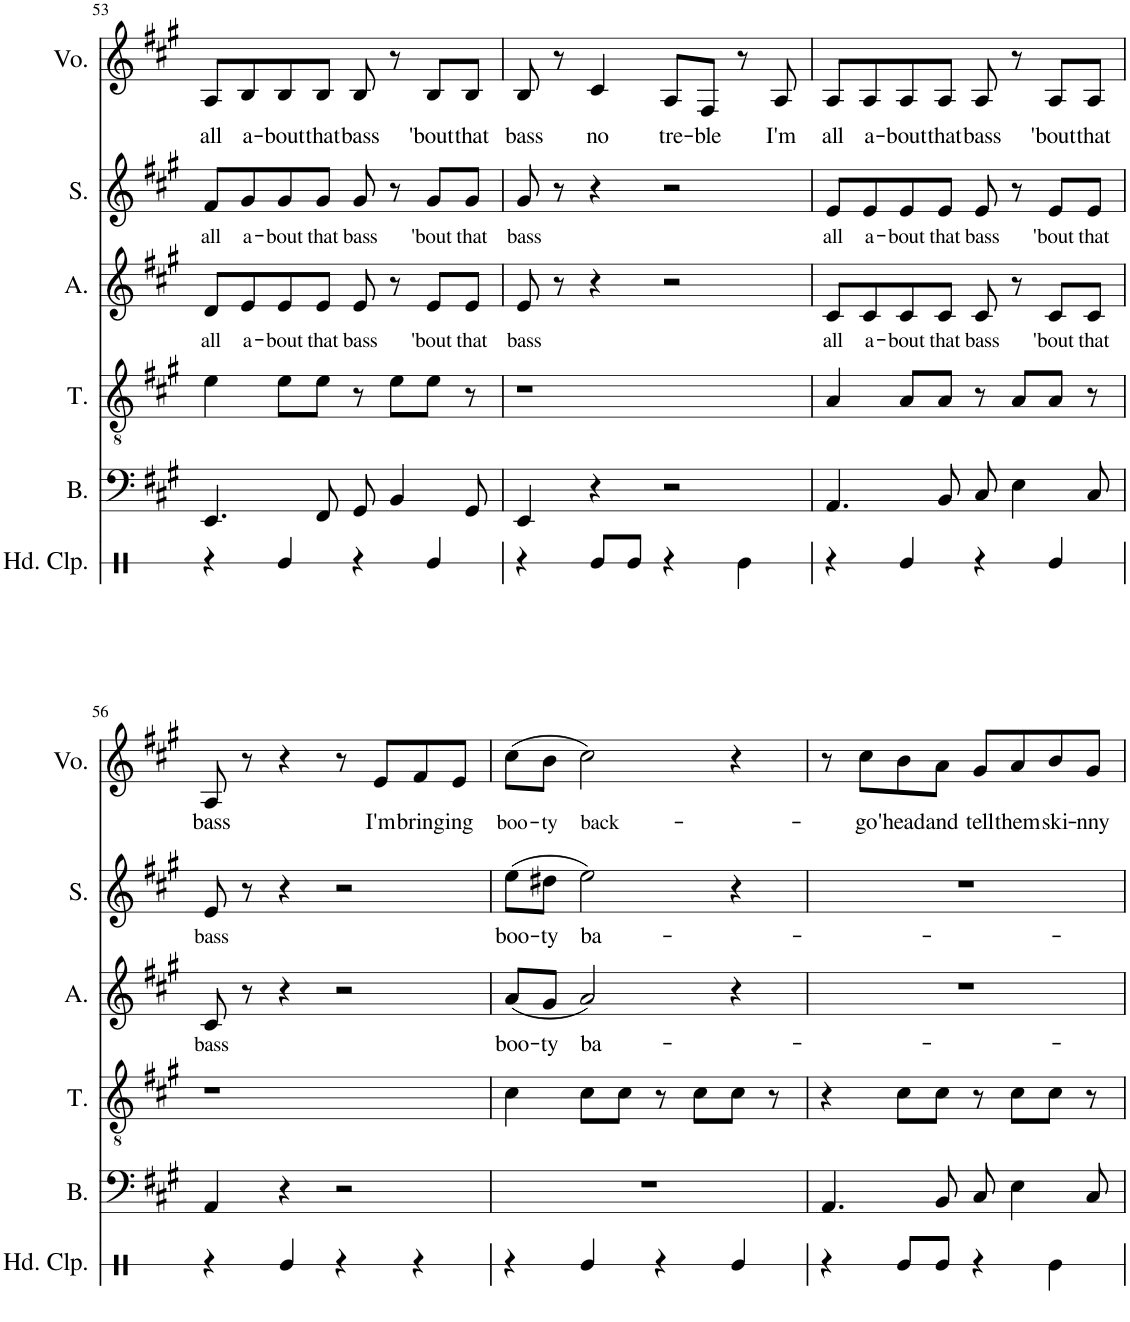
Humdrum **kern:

**kern	**kern	**kern	**text	**kern	**text	**kern	**text
*part5	*part4	*part3	*part3	*part2	*part2	*part1	*part1
*staff5	*staff4	*staff3	*staff3	*staff2	*staff2	*staff1	*staff1
*I"Bass	*I"Tenor	*I"Alto	*	*I"Soprano	*	*I"Voice	*
*I'B.	*I'T.	*I'A.	*	*I'S.	*	*I'Vo.	*
!!LO:PB:g=z
*clefF4	*clefGv2	*clefG2	*	*clefG2	*	*clefG2	*
*k[f#c#g#]	*k[f#c#g#]	*k[f#c#g#]	*	*k[f#c#g#]	*	*k[f#c#g#]	*
*M4/4	*M4/4	*M4/4	*	*M4/4	*	*M4/4	*
=53	=53	=53	=53	=53	=53	=53	=53
!	!	!	!LO:LY:b	!	!LO:LY:b	!	!LO:LY:b
4.EE/	4e\	8d/L	all	8f#/L	all	8A/L	all
!	!	!	!LO:LY:b	!	!LO:LY:b	!	!LO:LY:b
.	.	8e/	a-	8g#/	a-	8B/	a-
!	!	!	!LO:LY:b	!	!LO:LY:b	!	!LO:LY:b
.	8e\L	8e/	-bout	8g#/	-bout	8B/	-bout
!	!	!	!LO:LY:b	!	!LO:LY:b	!	!LO:LY:b
8FF#/	8e\J	8e/J	that	8g#/J	that	8B/J	that
!	!	!	!LO:LY:b	!	!LO:LY:b	!	!LO:LY:b
8GG#/	8r	8e/	bass	8g#/	bass	8B/	bass
4BB/	8e\L	8r	.	8r	.	8r	.
!	!	!	!LO:LY:b	!	!LO:LY:b	!	!LO:LY:b
.	8e\J	8e/L	'bout	8g#/L	'bout	8B/L	'bout
!	!	!	!LO:LY:b	!	!LO:LY:b	!	!LO:LY:b
8GG#/	8r	8e/J	that	8g#/J	that	8B/J	that
=54	=54	=54	=54	=54	=54	=54	=54
!	!	!	!LO:LY:b	!	!LO:LY:b	!	!LO:LY:b
4EE/	1r	8e/	bass	8g#/	bass	8B/	bass
.	.	8r	.	8r	.	8r	.
!	!	!	!	!	!	!	!LO:LY:b
4r	.	4r	.	4r	.	4c#/	no
!	!	!	!	!	!	!	!LO:LY:b
2r	.	2r	.	2r	.	8A/L	tre-
!	!	!	!	!	!	!	!LO:LY:b
.	.	.	.	.	.	8F#/J	-ble
.	.	.	.	.	.	8r	.
!	!	!	!	!	!	!	!LO:LY:b
.	.	.	.	.	.	8A/	I'm
=55	=55	=55	=55	=55	=55	=55	=55
!	!	!	!LO:LY:b	!	!LO:LY:b	!	!LO:LY:b
4.AA/	4A/	8c#/L	all	8e/L	all	8A/L	all
!	!	!	!LO:LY:b	!	!LO:LY:b	!	!LO:LY:b
.	.	8c#/	a-	8e/	a-	8A/	a-
!	!	!	!LO:LY:b	!	!LO:LY:b	!	!LO:LY:b
.	8A/L	8c#/	-bout	8e/	-bout	8A/	-bout
!	!	!	!LO:LY:b	!	!LO:LY:b	!	!LO:LY:b
8BB/	8A/J	8c#/J	that	8e/J	that	8A/J	that
!	!	!	!LO:LY:b	!	!LO:LY:b	!	!LO:LY:b
8C#/	8r	8c#/	bass	8e/	bass	8A/	bass
4E\	8A/L	8r	.	8r	.	8r	.
!	!	!	!LO:LY:b	!	!LO:LY:b	!	!LO:LY:b
.	8A/J	8c#/L	'bout	8e/L	'bout	8A/L	'bout
!	!	!	!LO:LY:b	!	!LO:LY:b	!	!LO:LY:b
8C#/	8r	8c#/J	that	8e/J	that	8A/J	that
!!LO:LB:g=z
=56	=56	=56	=56	=56	=56	=56	=56
!	!	!	!LO:LY:b	!	!LO:LY:b	!	!LO:LY:b
4AA/	1r	8c#/	bass	8e/	bass	8A/	bass
.	.	8r	.	8r	.	8r	.
4r	.	4r	.	4r	.	4r	.
2r	.	2r	.	2r	.	8r	.
!	!	!	!	!	!	!	!LO:LY:b
.	.	.	.	.	.	8e/L	I'm
!	!	!	!	!	!	!	!LO:LY:b
.	.	.	.	.	.	8f#/	bring-
!	!	!	!	!	!	!	!LO:LY:b
.	.	.	.	.	.	8e/J	-ing
=57	=57	=57	=57	=57	=57	=57	=57
!	!	!	!LO:LY:b	!	!LO:LY:b	!	!LO:LY:b
1r	4c#\	(8a/L	boo-	(8ee\L	boo-	(8cc#\L	boo-
!	!	!	!LO:LY:b	!	!LO:LY:b	!	!LO:LY:b
.	.	8g#/J	-ty	8dd#X\J	-ty	8b\J	-ty
!	!	!	!LO:LY:b	!	!LO:LY:b	!	!LO:LY:b
.	8c#\L	2a/)	ba-	2ee\)	ba-	2cc#\)	back-
.	8c#\J	.	.	.	.	.	.
.	8r	.	.	.	.	.	.
.	8c#\L	.	.	.	.	.	.
.	8c#\J	4r	.	4r	.	4r	.
.	8r	.	.	.	.	.	.
=58	=58	=58	=58	=58	=58	=58	=58
4.AA/	4r	1r	.	1r	.	8r	.
!	!	!	!	!	!	!	!LO:LY:b
.	.	.	.	.	.	8cc#\L	-go
!	!	!	!	!	!	!	!LO:LY:b
.	8c#\L	.	.	.	.	8b\	'head
!	!	!	!	!	!	!	!LO:LY:b
8BB/	8c#\J	.	.	.	.	8a\J	and
!	!	!	!	!	!	!	!LO:LY:b
8C#/	8r	.	.	.	.	8g#/L	tell
!	!	!	!	!	!	!	!LO:LY:b
4E\	8c#\L	.	.	.	.	8a/	them
!	!	!	!	!	!	!	!LO:LY:b
.	8c#\J	.	.	.	.	8b/	ski-
!	!	!	!	!	!	!	!LO:LY:b
8C#/	8r	.	.	.	.	8g#/J	-nny
=	=	=	=	=	=	=	=
*-	*-	*-	*-	*-	*-	*-	*-
